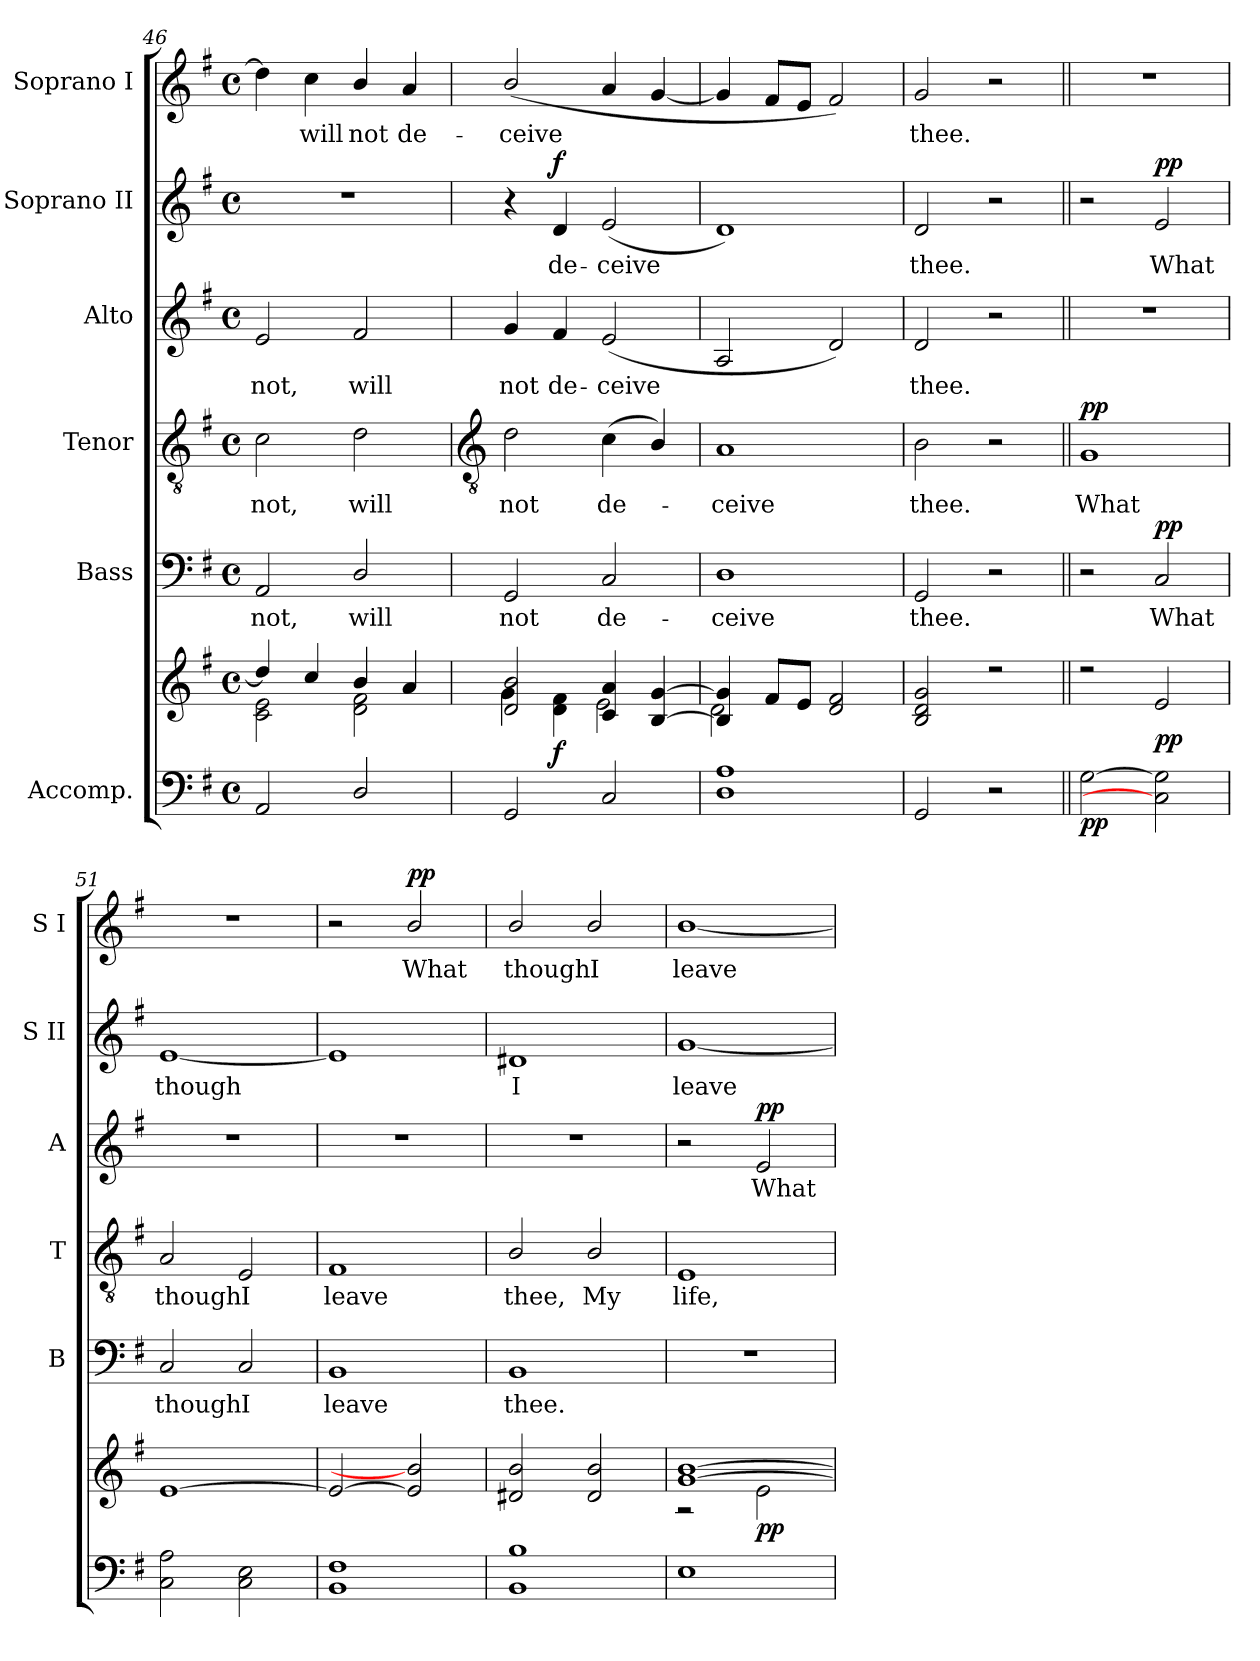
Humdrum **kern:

**kern	**kern	**dynam	**kern	**text	**dynam	**kern	**text	**dynam	**kern	**text	**dynam	**kern	**text	**dynam	**kern	**text	**dynam
*part6	*part6	*part6	*part5	*part5	*part5	*part4	*part4	*part4	*part3	*part3	*part3	*part2	*part2	*part2	*part1	*part1	*part1
*staff7	*staff6	*staff6/7	*staff5	*staff5	*staff5	*staff4	*staff4	*staff4	*staff3	*staff3	*staff3	*staff2	*staff2	*staff2	*staff1	*staff1	*staff1
*I"Accomp.	*	*	*I"Bass	*	*	*I"Tenor	*	*	*I"Alto	*	*	*I"Soprano II	*	*	*I"Soprano I	*	*
*	*	*	*I'B	*	*	*I'T	*	*	*I'A	*	*	*I'S II	*	*	*I'S I	*	*
*clefF4	*clefG2	*	*clefF4	*	*	*clefGv2	*	*	*clefG2	*	*	*clefG2	*	*	*clefG2	*	*
*k[f#]	*k[f#]	*	*k[f#]	*	*	*k[f#]	*	*	*k[f#]	*	*	*k[f#]	*	*	*k[f#]	*	*
*G:	*G:	*	*G:	*	*	*G:	*	*	*G:	*	*	*G:	*	*	*G:	*	*
*M4/4	*M4/4	*	*M4/4	*	*	*M4/4	*	*	*M4/4	*	*	*M4/4	*	*	*M4/4	*	*
*met(c)	*met(c)	*	*met(c)	*	*	*met(c)	*	*	*met(c)	*	*	*met(c)	*	*	*met(c)	*	*
=46	=46	=46	=46	=46	=46	=46	=46	=46	=46	=46	=46	=46	=46	=46	=46	=46	=46
*^	*^	*	*	*	*	*	*	*	*	*	*	*	*	*	*	*	*
!	!	!	!	!	!	!LO:LY:b	!	!	!LO:LY:b	!	!	!LO:LY:b	!	!	!	!	!	!	!
1ryy	2AA/	4dd/]	2c\ 2e\	.	2AA	not,	.	2c	not,	.	2e	not,	.	1r	.	.	4dd]	.	.
!	!	!	!	!	!	!	!	!	!	!	!	!	!	!	!	!	!	!LO:LY:b	!
.	.	4cc/	.	.	.	.	.	.	.	.	.	.	.	.	.	.	4cc	will	.
!	!	!	!	!	!	!LO:LY:b	!	!	!LO:LY:b	!	!	!LO:LY:b	!	!	!	!	!	!LO:LY:b	!
.	2D/	4b/	2d\ 2f#\	.	2D/	will	.	2d	will	.	2f#	will	.	.	.	.	4b/	not	.
!	!	!	!	!	!	!	!	!	!	!	!	!	!	!	!	!	!	!LO:LY:b	!
.	.	4a/	.	.	.	.	.	.	.	.	.	.	.	.	.	.	4a	de-	.
*v	*v	*	*	*	*	*	*	*	*	*	*	*	*	*	*	*	*	*	*
!!LO:LB:g=z
=47	=47	=47	=47	=47	=47	=47	=47	=47	=47	=47	=47	=47	=47	=47	=47	=47	=47	=47
*	*	*	*	*	*	*	*clefGv2	*	*	*	*	*	*	*	*	*	*	*
!	!	!	!	!	!LO:LY:b	!	!	!LO:LY:b	!	!	!LO:LY:b	!	!	!	!	!	!LO:LY:b	!
2GG	2d/ 2b/	4g\	.	2GG	not	.	2d	not	.	4g	not	.	4r	.	.	(<2b/	-ceive	.
!	!	!	!LO:DY:b	!	!	!	!	!	!	!	!LO:LY:b	!	!	!LO:LY:b	!LO:DY:b	!	!	!
.	.	4d\ 4f#\	f	.	.	.	.	.	.	4f#	de-	.	4d	de-	f	.	.	.
!	!	!	!	!	!LO:LY:b	!	!	!LO:LY:b	!	!	!LO:LY:b	!	!	!LO:LY:b	!	!	!	!
2C	4c/ 4a/	2e\	.	2C	de-	.	(<4c	de-	.	(<2e	-ceive	.	(<2e	-ceive	.	4a	.	.
.	[4B/ [4g/	.	.	.	.	.	4B/)	.	.	.	.	.	.	.	.	[4g	.	.
=48	=48	=48	=48	=48	=48	=48	=48	=48	=48	=48	=48	=48	=48	=48	=48	=48	=48	=48
!	!	!	!	!	!LO:LY:b	!	!	!LO:LY:b	!	!	!	!	!	!	!	!	!	!
1D 1A	4B/] 4g/]	2d\	.	1D	-ceive	.	1A	ceive	.	2A	.	.	1d)	.	.	4g]	.	.
.	8f#/L	.	.	.	.	.	.	.	.	.	.	.	.	.	.	8f#L	.	.
.	8e/J	.	.	.	.	.	.	.	.	.	.	.	.	.	.	8eJ	.	.
.	2d/ 2f#/	2ryy	.	.	.	.	.	.	.	2d)	.	.	.	.	.	2f#)	.	.
=49	=49	=49	=49	=49	=49	=49	=49	=49	=49	=49	=49	=49	=49	=49	=49	=49	=49	=49
!	!	!	!	!	!LO:LY:b	!	!	!LO:LY:b	!	!	!LO:LY:b	!	!	!LO:LY:b	!	!	!LO:LY:b	!
2GG/	2B/ 2d/ 2g/	1ryy	.	2GG	thee.	.	2B	thee.	.	2d	thee.	.	2d	thee.	.	2g	thee.	.
2r	2r	.	.	2r	.	.	2r	.	.	2r	.	.	2r	.	.	2r	.	.
=50||	=50||	=50||	=50||	=50||	=50||	=50||	=50||	=50||	=50||	=50||	=50||	=50||	=50||	=50||	=50||	=50||	=50||	=50||
!	!	!	!LO:DY:b=2	!	!	!	!	!LO:LY:b	!LO:DY:b	!	!	!	!	!	!	!	!	!
[2G	2r	1ryy	pp	2r	.	.	1G	What	pp	1r	.	.	2r	.	.	1r	.	.
!	!	!	!LO:DY:b	!	!LO:LY:b	!LO:DY:b	!	!	!	!	!	!	!	!LO:LY:b	!LO:DY:b	!	!	!
2C] 2G]	2e/	.	pp	2C	What	pp	.	.	.	.	.	.	2e	What	pp	.	.	.
=51	=51	=51	=51	=51	=51	=51	=51	=51	=51	=51	=51	=51	=51	=51	=51	=51	=51	=51
!	!	!	!	!	!LO:LY:b	!	!	!LO:LY:b	!	!	!	!	!	!LO:LY:b	!	!	!	!
2C 2A	[1e/	1ryy	.	2C	though	.	2A	though	.	1r	.	.	[1e	though	.	1r	.	.
!	!	!	!	!	!LO:LY:b	!	!	!LO:LY:b	!	!	!	!	!	!	!	!	!	!
2C 2E	.	.	.	2C	I	.	2E	I	.	.	.	.	.	.	.	.	.	.
=52	=52	=52	=52	=52	=52	=52	=52	=52	=52	=52	=52	=52	=52	=52	=52	=52	=52	=52
!	!	!	!	!	!LO:LY:b	!	!	!LO:LY:b	!	!	!	!	!	!	!	!	!	!
1BB 1F#	2e/_	1ryy	.	1BB	leave	.	1F#	leave	.	1r	.	.	1e]	.	.	2r	.	.
!	!	!	!	!	!	!	!	!	!	!	!	!	!	!	!	!	!LO:LY:b	!LO:DY:b
.	2e/] 2b/]	.	.	.	.	.	.	.	.	.	.	.	.	.	.	2b/	What	pp
=53	=53	=53	=53	=53	=53	=53	=53	=53	=53	=53	=53	=53	=53	=53	=53	=53	=53	=53
!	!	!	!	!	!LO:LY:b	!	!	!LO:LY:b	!	!	!	!	!	!LO:LY:b	!	!	!LO:LY:b	!
1BB 1B	2d#X/ 2b/	1ryy	.	1BB	thee.	.	2B/	thee,	.	1r	.	.	1d#X	I	.	2b/	though	.
!	!	!	!	!	!	!	!	!LO:LY:b	!	!	!	!	!	!	!	!	!LO:LY:b	!
.	2d#/ 2b/	.	.	.	.	.	2B/	My	.	.	.	.	.	.	.	2b/	I	.
=54	=54	=54	=54	=54	=54	=54	=54	=54	=54	=54	=54	=54	=54	=54	=54	=54	=54	=54
!	!	!	!	!	!	!	!	!LO:LY:b	!	!	!	!	!	!LO:LY:b	!	!	!LO:LY:b	!
1E	[1g/ [1b/	2r	.	1r	.	.	1E	life,	.	2r	.	.	[1g	leave	.	[1b/	leave	.
!	!	!	!LO:DY:b	!	!	!	!	!	!	!	!LO:LY:b	!LO:DY:b	!	!	!	!	!	!
.	.	2e\	pp	.	.	.	.	.	.	2e	What	pp	.	.	.	.	.	.
*	*v	*v	*	*	*	*	*	*	*	*	*	*	*	*	*	*	*	*
=	=	=	=	=	=	=	=	=	=	=	=	=	=	=	=	=	=
*-	*-	*-	*-	*-	*-	*-	*-	*-	*-	*-	*-	*-	*-	*-	*-	*-	*-
